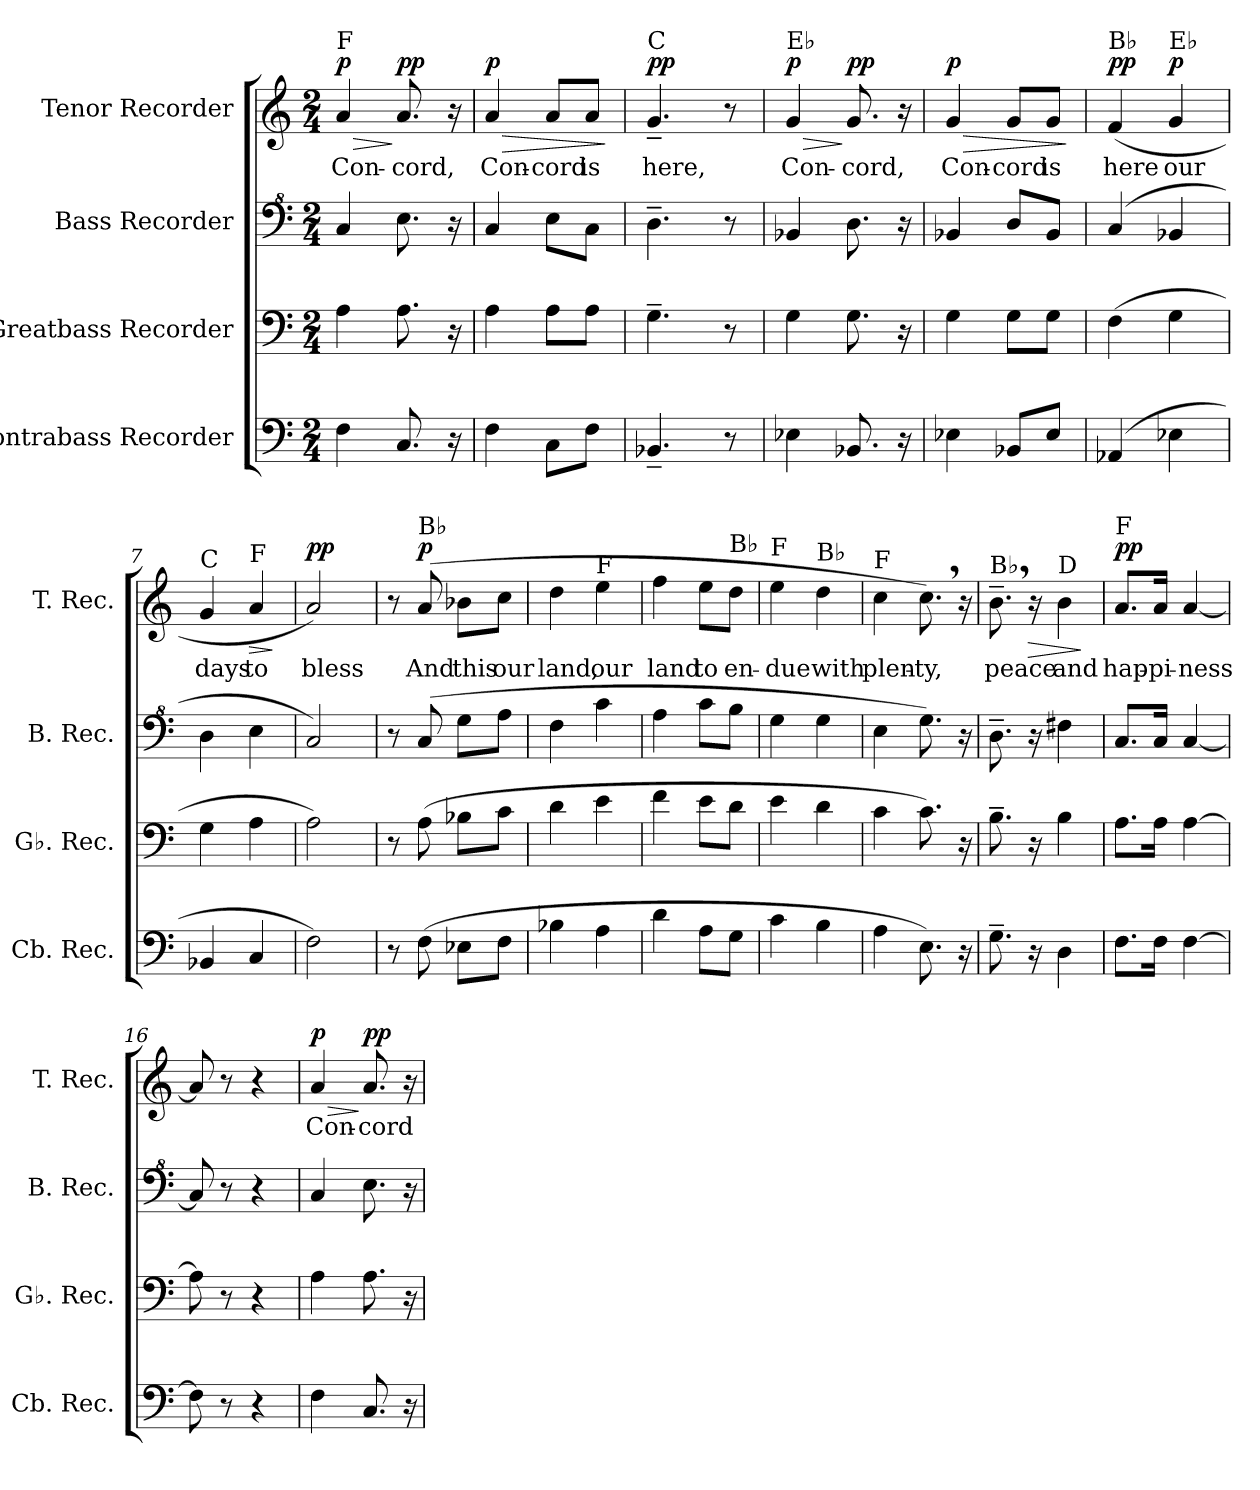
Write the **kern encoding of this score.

**kern	**kern	**kern	**kern	**text	**dynam
*part4	*part3	*part2	*part1	*part1	*part1
*staff4	*staff3	*staff2	*staff1	*staff1	*staff1
*I"Contrabass Recorder	*I"Greatbass Recorder	*I"Bass Recorder	*I"Tenor Recorder	*	*
*I'Cb. Rec.	*I'Gb. Rec.	*I'B. Rec.	*I'T. Rec.	*	*
*clefF4	*clefF4	*clefF^4	*clefG2	*	*
*k[]	*k[]	*k[]	*k[]	*	*
*M2/4	*M2/4	*M2/4	*M2/4	*	*
*MM40	*MM40	*MM40	*MM40	*	*
=1	=1	=1	=1	=1	=1
!	!	!	!LO:TX:a:t=F	!	!
!	!	!	!	!LO:LY:b	!LO:HP:b
!	!	!	!	!	!LO:DY:n=1:a
4F\	4A\	4c/	4a/	Con-	> p
*	*	*	*MM39	*	*
!	!	!	!	!LO:LY:b	!LO:DY:n=2:a
8.C/	8.A\	8.e\	8.a/	-cord,	] pp
16r	16r	16r	16r	.	.
=2	=2	=2	=2	=2	=2
*	*	*	*MM40	*	*
!	!	!	!	!LO:LY:b	!LO:HP:b
!	!	!	!	!	!LO:DY:n=1:a
4F\	4A\	4c/	4a/	Con-	> p
*	*	*	*MM39	*	*
!	!	!	!	!LO:LY:b	!
8C\L	8A\L	8e\L	8a/L	-cord	.
!	!	!	!	!LO:LY:b	!
8F\J	8A\J	8c\J	8a/J	is	.
.	.	.	.	.	]
=3	=3	=3	=3	=3	=3
*	*	*	*MM38	*	*
!	!	!	!LO:TX:a:t=C	!	!
!	!	!	!	!LO:LY:b	!LO:DY:a
4.BB-X~/	4.G~\	4.d~\	4.g~/	here,	pp
8r	8r	8r	8r	.	.
=4	=4	=4	=4	=4	=4
*	*	*	*MM39	*	*
!	!	!	!LO:TX:a:t=E♭	!	!
!	!	!	!	!LO:LY:b	!LO:HP:b
!	!	!	!	!	!LO:DY:n=1:a
4E-X\	4G\	4B-X/	4g/	Con-	> p
*	*	*	*MM39	*	*
!	!	!	!	!LO:LY:b	!LO:DY:n=2:a
8.BB-X/	8.G\	8.d\	8.g/	-cord,	] pp
16r	16r	16r	16r	.	.
=5	=5	=5	=5	=5	=5
*	*	*	*MM40	*	*
!	!	!	!	!LO:LY:b	!LO:HP:b
!	!	!	!	!	!LO:DY:n=1:a
4E-X\	4G\	4B-X/	4g/	Con-	> p
*	*	*	*MM39	*	*
!	!	!	!	!LO:LY:b	!
8BB-X/L	8G\L	8d/L	8g/L	-cord	.
!	!	!	!	!LO:LY:b	!
8E-/J	8G\J	8B-/J	8g/J	is	.
.	.	.	.	.	]
=6	=6	=6	=6	=6	=6
*	*	*	*MM38	*	*
!	!	!	!LO:TX:a:t=B♭	!	!
!	!	!	!	!LO:LY:b	!LO:DY:a
(>4AA-X/	(>4F\	(>4c/	(>4f/	here	pp
*	*	*	*MM37	*	*
!	!	!	!LO:TX:a:t=E♭	!	!
!	!	!	!	!LO:LY:b	!LO:DY:a
4E-X\	4G\	4B-X/	4g/	our	p
!!LO:LB:g=z
=7	=7	=7	=7	=7	=7
*	*	*	*MM37	*	*
!	!	!	!LO:TX:a:t=C	!	!
!	!	!	!	!LO:LY:b	!
4BB-X/	4G\	4d\	4g/	days	.
*	*	*	*MM38	*	*
!	!	!	!LO:TX:a:t=F	!	!
!	!	!	!	!LO:LY:b	!LO:HP:b
4C/	4A\	4e\	4a/	to	>
.	.	.	.	.	]
=8	=8	=8	=8	=8	=8
*	*	*	*MM39	*	*
!	!	!	!	!LO:LY:b	!LO:DY:a
2F\)	2A\)	2c/)	2a/)	bless	pp
=9	=9	=9	=9	=9	=9
8r	8r	8r	8r	.	.
*	*	*	*MM40	*	*
!	!	!	!LO:TX:a:t=B♭	!	!
!	!	!	!	!LO:LY:b	!LO:DY:a
(>8F\	(>8A\	(>8c/	(>8a/	And	p
*	*	*	*MM41	*	*
!	!	!	!	!LO:LY:b	!
8E-X\L	8B-X\L	8g\L	8b-X\L	this	.
!	!	!	!	!LO:LY:b	!
8F\J	8c\J	8a\J	8cc\J	our	.
=10	=10	=10	=10	=10	=10
*	*	*	*MM42	*	*
!	!	!	!	!LO:LY:b	!
4B-X\	4d\	4f\	4dd\	land,	.
*	*	*	*MM42	*	*
!	!	!	!LO:TX:a:t=F	!	!
!	!	!	!	!LO:LY:b	!
4A\	4e\	4cc\	4ee\	our	.
=11	=11	=11	=11	=11	=11
*	*	*	*MM42	*	*
!	!	!	!	!LO:LY:b	!
4d\	4f\	4a\	4ff\	land	.
*	*	*	*MM42	*	*
!	!	!	!	!LO:LY:b	!
8A\L	8e\L	8cc\L	8ee\L	to	.
!	!	!	!LO:TX:a:t=B♭	!	!
!	!	!	!	!LO:LY:b	!
8G\J	8d\J	8b\J	8dd\J	en-	.
=12	=12	=12	=12	=12	=12
*	*	*	*MM41	*	*
!	!	!	!LO:TX:a:t=F	!	!
!	!	!	!	!LO:LY:b	!
4c\	4e\	4g\	4ee\	-due	.
*	*	*	*MM40	*	*
!	!	!	!LO:TX:a:t=B♭	!	!
!	!	!	!	!LO:LY:b	!
4B\	4d\	4g\	4dd\	with	.
=13	=13	=13	=13	=13	=13
*	*	*	*MM40	*	*
!	!	!	!LO:TX:a:t=F	!	!
!	!	!	!	!LO:LY:b	!
4A\	4c\	4e\	4cc\	plen-	.
*	*	*	*MM39	*	*
!	!	!	!	!LO:LY:b	!
8.E\)	8.c\)	8.g\)	8.cc,\)	-ty,	.
16r	16r	16r	16r	.	.
!!LO:PB:g=z
=14	=14	=14	=14	=14	=14
*	*	*	*MM40	*	*
!	!	!	!LO:TX:a:t=B♭	!	!
!	!	!	!	!LO:LY:b	!
8.G~\	8.B~\	8.d~\	8.b~,\	peace	.
!	!	!	!	!	!LO:HP:b
16r	16r	16r	16r	.	>
*	*	*	*MM40	*	*
!	!	!	!LO:TX:a:t=D	!	!
!	!	!	!	!LO:LY:b	!
4D\	4B\	4f#X\	4b\	and	.
.	.	.	.	.	]
=15	=15	=15	=15	=15	=15
*	*	*	*MM39	*	*
!	!	!	!LO:TX:a:t=F	!	!
!	!	!	!	!LO:LY:b	!LO:DY:a
8.F\L	8.A\L	8.c/L	8.a/L	hap-	pp
!	!	!	!	!LO:LY:b	!
16F\Jk	16A\Jk	16c/Jk	16a/Jk	-pi-	.
*	*	*	*MM38	*	*
!	!	!	!	!LO:LY:b	!
[4F\	[4A\	[4c/	[4a/	-ness	.
=16	=16	=16	=16	=16	=16
*	*	*	*MM37	*	*
8F\]	8A\]	8c/]	8a/]	.	.
8r	8r	8r	8r	.	.
4r	4r	4r	4r	.	.
=17	=17	=17	=17	=17	=17
*	*	*	*MM40	*	*
!	!	!	!	!LO:LY:b	!LO:HP:b
!	!	!	!	!	!LO:DY:n=1:a
4F\	4A\	4c/	4a/	Con-	> p
*	*	*	*MM38	*	*
!	!	!	!	!LO:LY:b	!LO:DY:n=2:a
8.C/	8.A\	8.e\	8.a/	-cord	] pp
16r	16r	16r	16r	.	.
=	=	=	=	=	=
*-	*-	*-	*-	*-	*-
